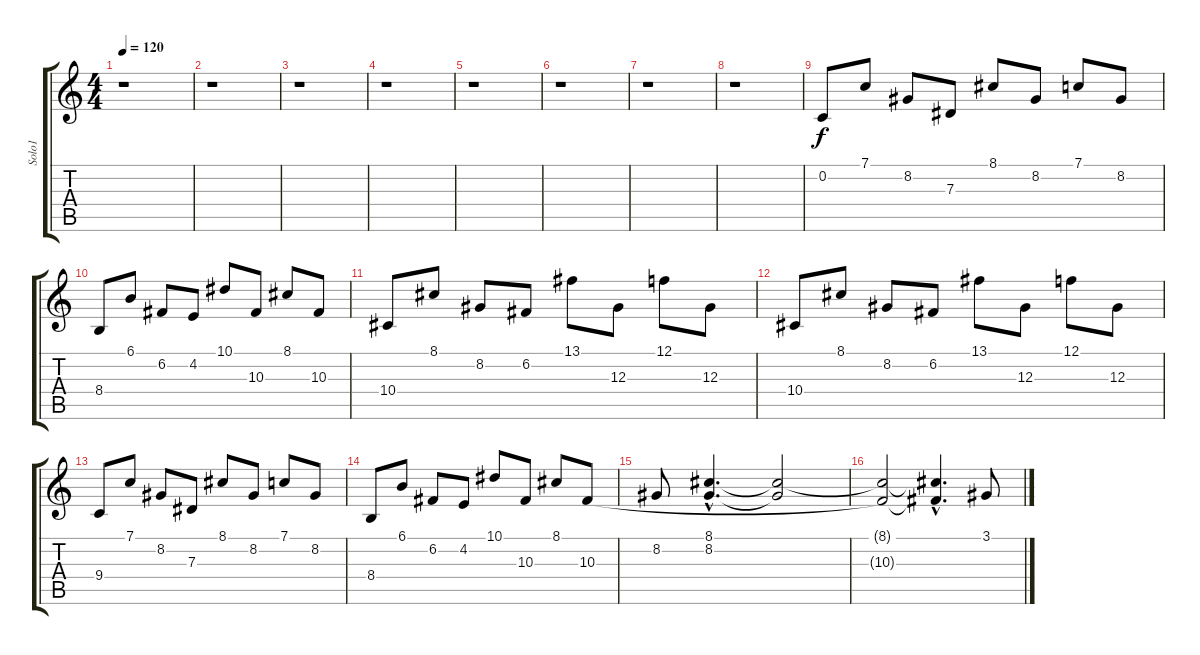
\track ("Solo1" "Solo1") {instrument violin}
\staff {score tabs}
\tuning (F4 C4 Ab3 Eb3 Bb2 F2) {hide}
\ts (4 4)
\tempo 120
\clef g2
\ks c
r.1{dy f} |
r.1 |
r.1 |
r.1 |
r.1 |
r.1 |
r.1 |
r.1 |
0.2.8 7.1.8 8.2.8 7.3.8 8.1.8 8.2.8 7.1.8 8.2.8 |
8.4.8 6.1.8 6.2.8 4.2.8 10.1.8 10.3.8 8.1.8 10.3.8 |
10.4.8 8.1.8 8.2.8 6.2.8 13.1.8 12.3.8 12.1.8 12.3.8 |
10.4.8 8.1.8 8.2.8 6.2.8 13.1.8 12.3.8 12.1.8 12.3.8 |
9.4.8 7.1.8 8.2.8 7.3.8 8.1.8 8.2.8 7.1.8 8.2.8 |
8.4.8 6.1.8 6.2.8 4.2.8 10.1.8 10.3.8 8.1.8 10.3.8 |
8.2.8 (8.1{hac} 8.2{hac}).4{d} (8.1{t} 8.2{t}).2 |
(8.1{t} 10.3{t}).2 (8.1{hac t} 10.3{hac t}).4{d} 3.1{h}.8
